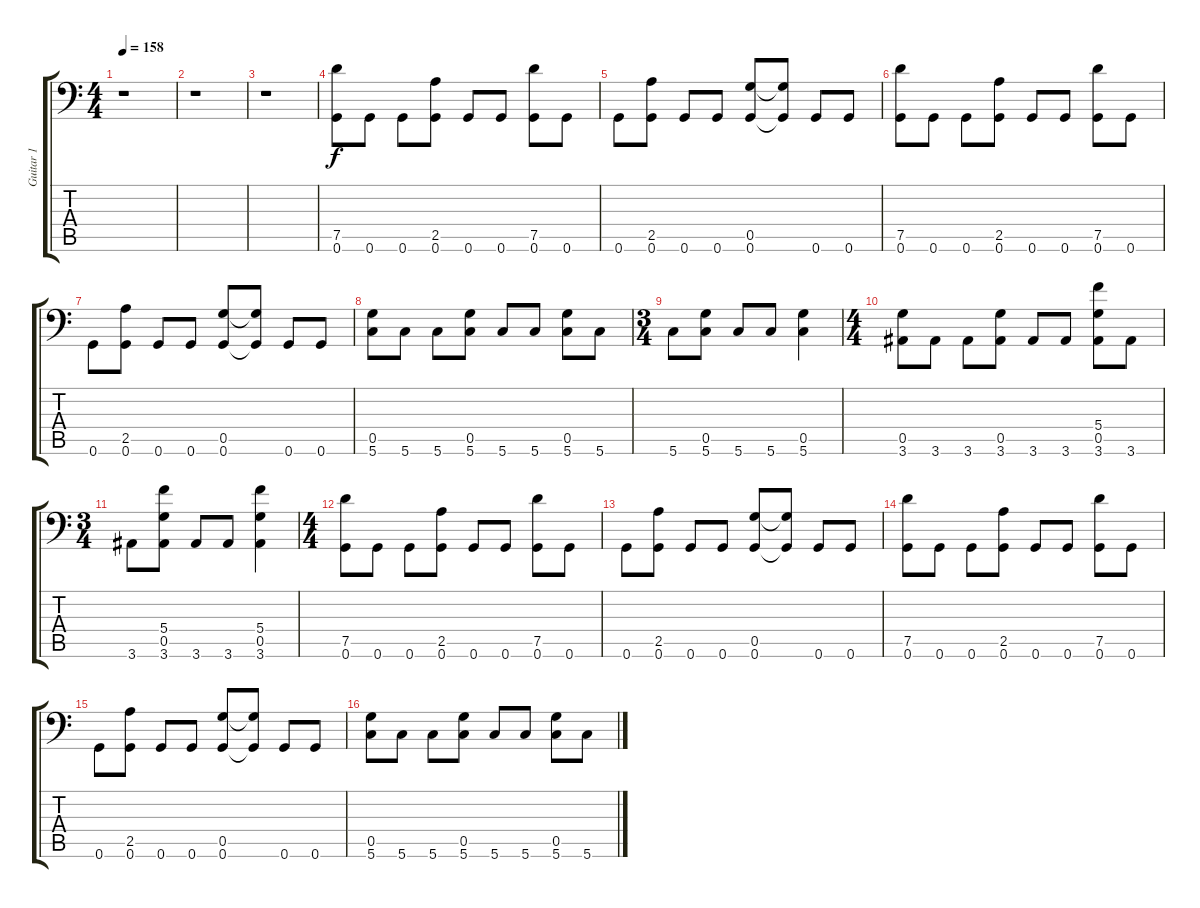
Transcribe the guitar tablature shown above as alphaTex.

\track ("Guitar 1" "Guitar 1") {instrument overdrivenguitar}
\staff {score tabs}
\tuning (D4 A3 F3 C3 G2 G1) {hide}
\ts (4 4)
\tempo 158
\clef f4
\ks c
r.1{dy f volume 16} |
r.1 |
r.1 |
(7.5 0.6).8 0.6.8 0.6.8 (2.5 0.6).8 0.6.8 0.6.8 (7.5 0.6).8 0.6.8 |
0.6.8 (2.5 0.6).8 0.6.8 0.6.8 (0.5 0.6).8 (0.5{t} 0.6{t}).8 0.6.8 0.6.8 |
(7.5 0.6).8 0.6.8 0.6.8 (2.5 0.6).8 0.6.8 0.6.8 (7.5 0.6).8 0.6.8 |
0.6.8 (2.5 0.6).8 0.6.8 0.6.8 (0.5 0.6).8 (0.5{t} 0.6{t}).8 0.6.8 0.6.8 |
(0.5 5.6).8 5.6.8 5.6.8 (0.5 5.6).8 5.6.8 5.6.8 (0.5 5.6).8 5.6.8 |
\ts (3 4)
5.6.8 (0.5 5.6).8 5.6.8 5.6.8 (0.5 5.6).4 |
\ts (4 4)
(0.5 3.6).8 3.6.8 3.6.8 (0.5 3.6).8 3.6.8 3.6.8 (5.4 0.5 3.6).8 3.6.8 |
\ts (3 4)
3.6.8 (5.4 0.5 3.6).8 3.6.8 3.6.8 (5.4 0.5 3.6).4 |
\ts (4 4)
(7.5 0.6).8 0.6.8 0.6.8 (2.5 0.6).8 0.6.8 0.6.8 (7.5 0.6).8 0.6.8 |
0.6.8 (2.5 0.6).8 0.6.8 0.6.8 (0.5 0.6).8 (0.5{t} 0.6{t}).8 0.6.8 0.6.8 |
(7.5 0.6).8 0.6.8 0.6.8 (2.5 0.6).8 0.6.8 0.6.8 (7.5 0.6).8 0.6.8 |
0.6.8 (2.5 0.6).8 0.6.8 0.6.8 (0.5 0.6).8 (0.5{t} 0.6{t}).8 0.6.8 0.6.8 |
(0.5 5.6).8 5.6.8 5.6.8 (0.5 5.6).8 5.6.8 5.6.8 (0.5 5.6).8 5.6.8
